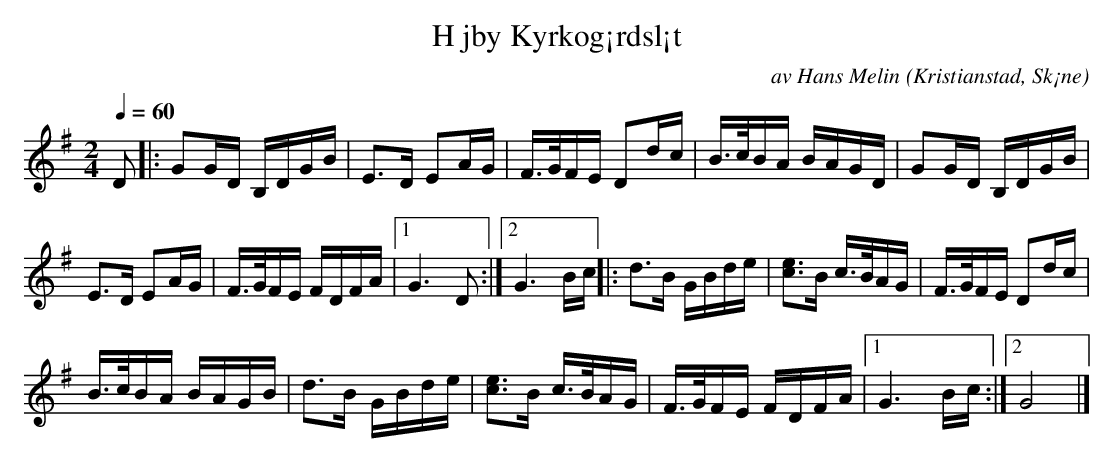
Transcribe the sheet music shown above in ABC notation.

X:1
T:H jby Kyrkog¡rdsl¡t
C:av Hans Melin
O:Kristianstad, Sk¡ne
M:2/4
L:1/16
K:G
Q:1/4=60
D2 |: G2GD B,DGB | E3D E2AG | F3/2G/2FE D2dc | B3/2c/2BA BAGD | G2GD B,DGB |
E3D E2AG | F3/2G/2FE FDFA | [1 G6 D2:|[2 G6 Bc ||: d3B GBde | [e3c3]B c3/2B/2AG | F3/2G/2FE D2dc|
B3/2c/2BA BAGB | d3B GBde | [e3c3]B c3/2B/2AG | F3/2G/2FE FDFA | [1 G6 Bc :| [2 G8|]
